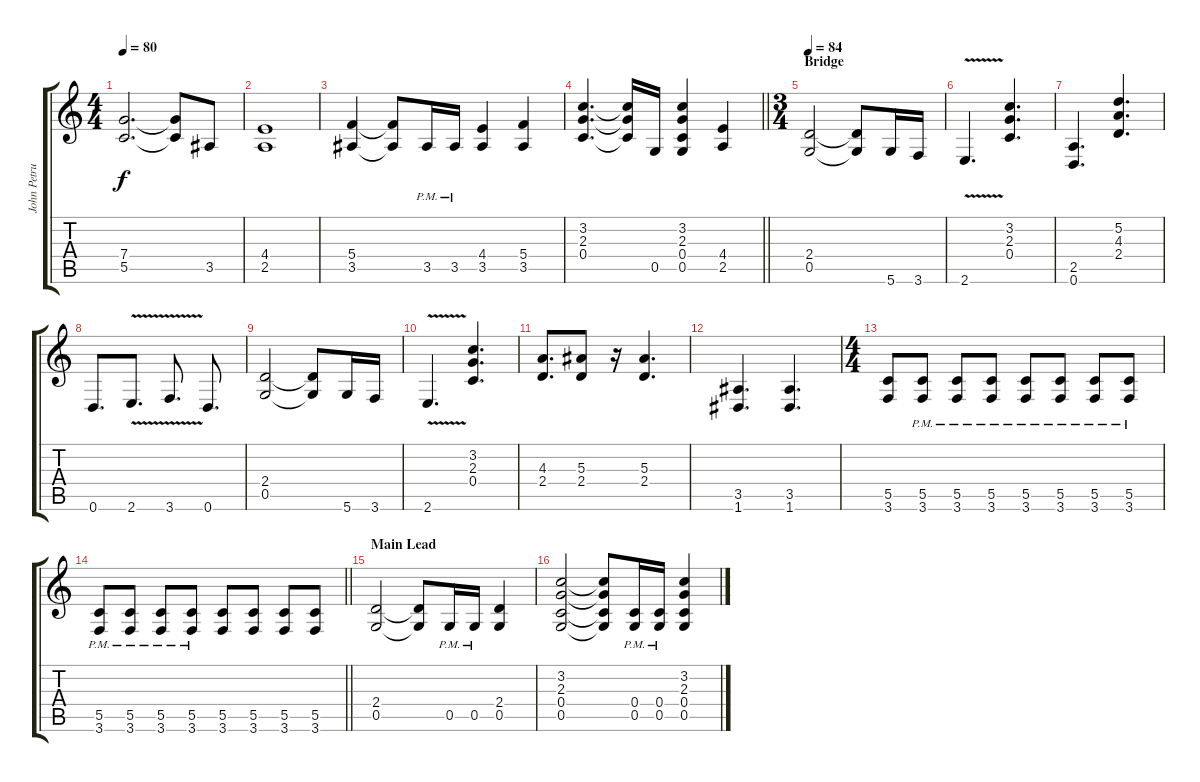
\track ("John Petrucci 1" "John Petru") {instrument distortionguitar}
\staff {score tabs}
\tuning (D4 A3 F3 C3 G2 D2) {hide}
\ts (4 4)
\tempo 80
\clef g2
\ks c
(7.4 5.5).2{d dy f} (7.4{t} 5.5{t}).8 3.5.8 |
(4.4 2.5).1 |
(5.4 3.5).4 (5.4{t} 3.5{t}).8 3.5{pm}.16 3.5{pm}.16 (4.4 3.5).4 (5.4 3.5).4 |
\barLineRight lightlight
(3.2 2.3 0.4).4{d} (3.2{t} 2.3{t} 0.4{t}).16 0.5.16 (3.2 2.3 0.4 0.5).4 (4.4 2.5).4 |
\ts (3 4)
\section ("" "Bridge")
\tempo 84
(2.4 0.5).2 (2.4{t} 0.5{t}).8 5.6.16 3.6.16 |
2.6{v}.4{d} (3.2 2.3 0.4).4{d} |
(2.5 0.6).4{d} (5.2 4.3 2.4).4{d} |
0.6.8{d} 2.6{v}.8{d} 3.6{v}.8{d} 0.6.8{d} |
(2.4 0.5).2 (2.4{t} 0.5{t}).8 5.6.16 3.6.16 |
2.6{v}.4{d} (3.2 2.3 0.4).4{d} |
(4.3 2.4).8{d} (5.3 2.4).8 r.16 (5.3 2.4).4{d} |
(3.5 1.6).4{d} (3.5 1.6).4{d} |
\ts (4 4)
(5.5 3.6).8 (5.5{pm} 3.6{pm}).8 (5.5{pm} 3.6{pm}).8 (5.5{pm} 3.6{pm}).8 (5.5{pm} 3.6{pm}).8 (5.5{pm} 3.6{pm}).8 (5.5{pm} 3.6{pm}).8 (5.5{pm} 3.6{pm}).8 |
\barLineRight lightlight
(5.5{pm} 3.6{pm}).8 (5.5{pm} 3.6{pm}).8 (5.5{pm} 3.6{pm}).8 (5.5{pm} 3.6{pm}).8 (5.5 3.6).8 (5.5 3.6).8 (5.5 3.6).8 (5.5 3.6).8 |
\section ("" "Main Lead")
(2.4 0.5).2 (2.4{t} 0.5{t}).8 0.5{pm}.16 0.5{pm}.16 (2.4 0.5).4 |
(3.2 2.3 0.4 0.5).2 (3.2{t} 2.3{t} 0.4{t} 0.5{t}).8 (0.4{pm} 0.5{pm}).16 (0.4{pm} 0.5{pm}).16 (3.2 2.3 0.4 0.5).4
